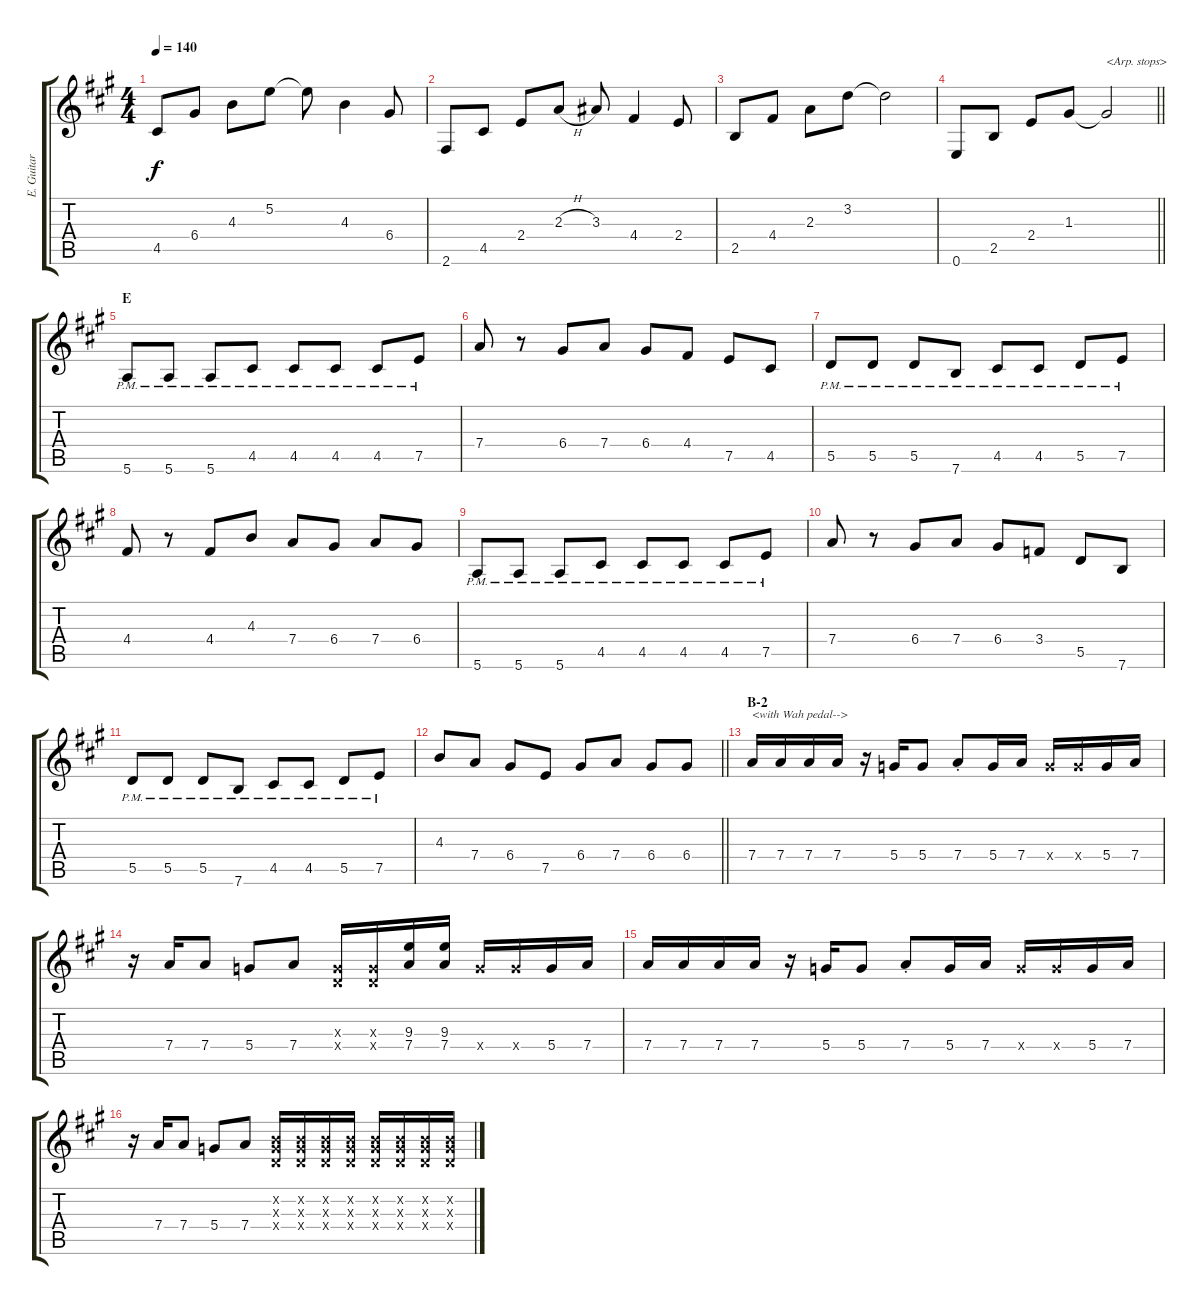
\track ("E. Guitar I" "E. Guitar ") {instrument overdrivenguitar}
\staff {score tabs}
\tuning (E4 B3 G3 D3 A2 E2) {hide}
\ts (4 4)
\tempo 140
\clef g2
\ks a
4.5.8{dy f} 6.4.8 4.3.8 5.2.8 5.2{t}.8 4.3.4 6.4.8 |
2.6.8 4.5.8 2.4.8 2.3{h}.8 3.3.8 4.4.4 2.4.8 |
2.5.8 4.4.8 2.3.8 3.2.8 3.2{t}.2 |
\barLineRight lightlight
0.6.8 2.5.8 2.4.8 1.3.8 1.3{t}.2{txt "<Arp. stops>"} |
\section ("" "E")
5.6{pm}.8 5.6{pm}.8 5.6{pm}.8 4.5{pm}.8 4.5{pm}.8 4.5{pm}.8 4.5{pm}.8 7.5{pm}.8 |
7.4.8 r.8 6.4.8 7.4.8 6.4.8 4.4.8 7.5.8 4.5.8 |
5.5{pm}.8 5.5{pm}.8 5.5{pm}.8 7.6{pm}.8 4.5{pm}.8 4.5{pm}.8 5.5{pm}.8 7.5{pm}.8 |
4.4.8 r.8 4.4.8 4.3.8 7.4.8 6.4.8 7.4.8 6.4.8 |
5.6{pm}.8 5.6{pm}.8 5.6{pm}.8 4.5{pm}.8 4.5{pm}.8 4.5{pm}.8 4.5{pm}.8 7.5{pm}.8 |
7.4.8 r.8 6.4.8 7.4.8 6.4.8 3.4.8 5.5.8 7.6.8 |
5.5{pm}.8 5.5{pm}.8 5.5{pm}.8 7.6{pm}.8 4.5{pm}.8 4.5{pm}.8 5.5{pm}.8 7.5{pm}.8 |
\barLineRight lightlight
4.3.8 7.4.8 6.4.8 7.5.8 6.4.8 7.4.8 6.4.8 6.4.8 |
\section ("" "B-2")
7.4.16{txt "<with Wah pedal-->"} 7.4.16 7.4.16 7.4.16 r.16 5.4.16 5.4.8 7.4{st}.8 5.4.16 7.4.16 5.4{x}.16 5.4{x}.16 5.4.16 7.4.16 |
r.16 7.4.16 7.4.8 5.4.8 7.4.8 (0.3{x} 0.4{x}).16 (0.3{x} 0.4{x}).16 (9.3 7.4).16 (9.3 7.4).16 5.4{x}.16 5.4{x}.16 5.4.16 7.4.16 |
7.4.16 7.4.16 7.4.16 7.4.16 r.16 5.4.16 5.4.8 7.4{st}.8 5.4.16 7.4.16 5.4{x}.16 5.4{x}.16 5.4.16 7.4.16 |
r.16 7.4.16 7.4.8 5.4.8 7.4.8 (0.2{x} 0.3{x} 0.4{x}).16 (0.2{x} 0.3{x} 0.4{x}).16 (0.2{x} 0.3{x} 0.4{x}).16 (0.2{x} 0.3{x} 0.4{x}).16 (0.2{x} 0.3{x} 0.4{x}).16 (0.2{x} 0.3{x} 0.4{x}).16 (0.2{x} 0.3{x} 0.4{x}).16 (0.2{x} 0.3{x} 0.4{x}).16
